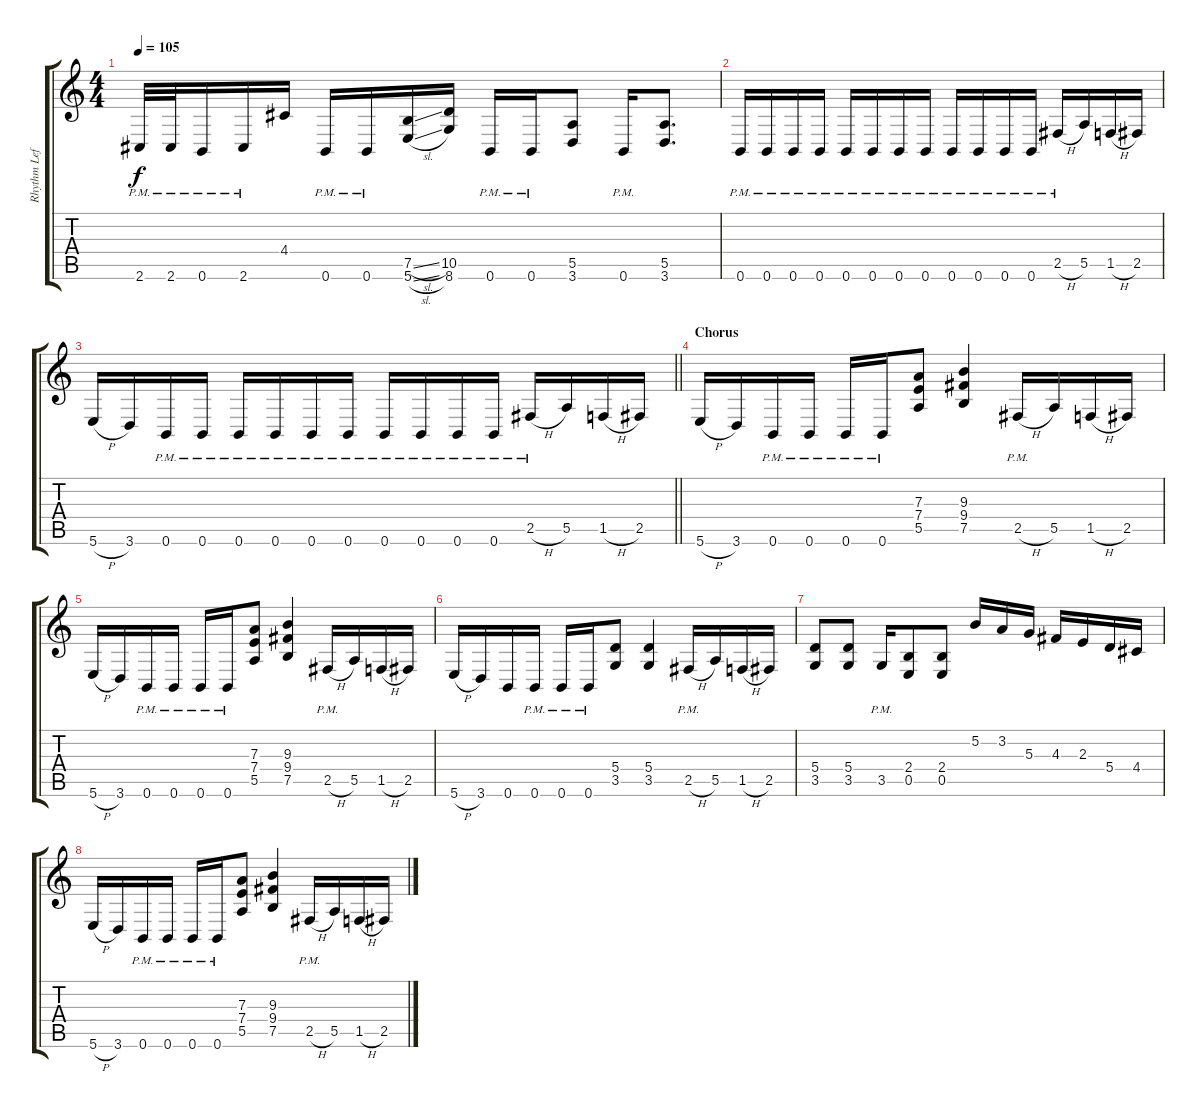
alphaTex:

\track ("Rhythm Left" "Rhythm Lef") {instrument distortionguitar}
\staff {score tabs}
\tuning (B3 Gb3 D3 A2 E2 B1) {hide}
\ts (4 4)
\tempo 105
\clef g2
\ks c
2.6{pm}.32{dy f} 2.6{pm}.32 0.6{pm}.16 2.6{pm}.16 4.4.16 0.6{pm}.16 0.6{pm}.16 (7.5{sl} 5.6{sl}).16 (10.5 8.6).16 0.6{pm}.16 0.6{pm}.16 (5.5 3.6).8 0.6{pm}.16 (5.5 3.6).8{d} |
0.6{pm}.16 0.6{pm}.16 0.6{pm}.16 0.6{pm}.16 0.6{pm}.16 0.6{pm}.16 0.6{pm}.16 0.6{pm}.16 0.6{pm}.16 0.6{pm}.16 0.6{pm}.16 0.6{pm}.16 2.5{h pm}.16 5.5.16 1.5{h}.16 2.5.16 |
\barLineRight lightlight
5.6{h}.16 3.6.16 0.6{pm}.16 0.6{pm}.16 0.6{pm}.16 0.6{pm}.16 0.6{pm}.16 0.6{pm}.16 0.6{pm}.16 0.6{pm}.16 0.6{pm}.16 0.6{pm}.16 2.5{h pm}.16 5.5.16 1.5{h}.16 2.5.16 |
\section ("" "Chorus")
5.6{h}.16 3.6.16 0.6{pm}.16 0.6{pm}.16 0.6{pm}.16 0.6{pm}.16 (7.3 7.4 5.5).8 (9.3 9.4 7.5).4 2.5{h pm}.16 5.5.16 1.5{h}.16 2.5.16 |
5.6{h}.16 3.6.16 0.6{pm}.16 0.6{pm}.16 0.6{pm}.16 0.6{pm}.16 (7.3 7.4 5.5).8 (9.3 9.4 7.5).4 2.5{h pm}.16 5.5.16 1.5{h}.16 2.5.16 |
5.6{h}.16 3.6.16 0.6.16 0.6{pm}.16 0.6{pm}.16 0.6{pm}.16 (5.4 3.5).8 (5.4 3.5).4 2.5{h pm}.16 5.5.16 1.5{h}.16 2.5.16 |
(5.4 3.5).8 (5.4 3.5).8 3.5{pm}.16 (2.4 0.5).8 (2.4 0.5).8 5.2.16 3.2.16 5.3.16 4.3.16 2.3.16 5.4.16 4.4.16 |
5.6{h}.16 3.6.16 0.6{pm}.16 0.6{pm}.16 0.6{pm}.16 0.6{pm}.16 (7.3 7.4 5.5).8 (9.3 9.4 7.5).4 2.5{h pm}.16 5.5.16 1.5{h}.16 2.5.16
